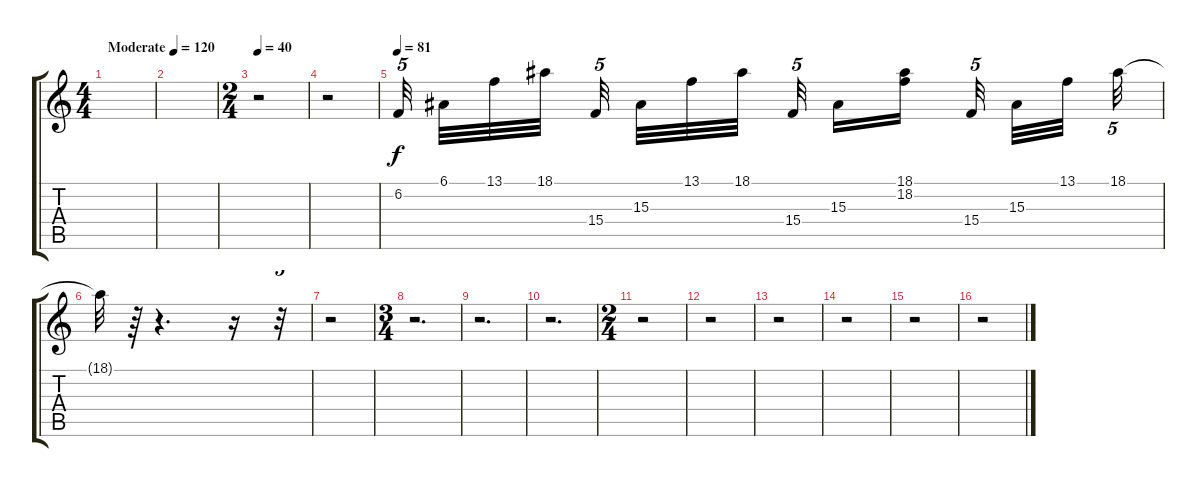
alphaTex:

\track "" {instrument orchestralharp}
\staff {score tabs}
\tuning (E4 B3 G3 D3 A2 E2) {hide}
\ts (4 4)
\tempo (120 "Moderate")
\clef g2
\ks c
|
|
\ts (2 4)
\tempo 40
r.2 |
r.2 |
\tempo 81
6.2.32{tu (5 4) beam splitsecondary} 6.1.32 13.1.32 18.1.32{beam splitsecondary} 15.4.32{tu (5 4) beam splitsecondary} 15.3.32 13.1.32 18.1.32{beam splitsecondary} 15.4.32{tu (5 4)} 15.3.16 (18.1 18.2).16{beam splitsecondary} 15.4.32{tu (5 4) beam splitsecondary} 15.3.32 13.1.32{beam splitsecondary} 18.1.32{tu (5 4)} |
18.1{t}.32{dy f} r.64 r.4{d} r.16 r.32{tu (5 4)} |
r.2 |
\ts (3 4)
r.2{d} |
r.2{d} |
r.2{d} |
\ts (2 4)
r.2 |
r.2 |
r.2 |
r.2 |
r.2 |
r.2
